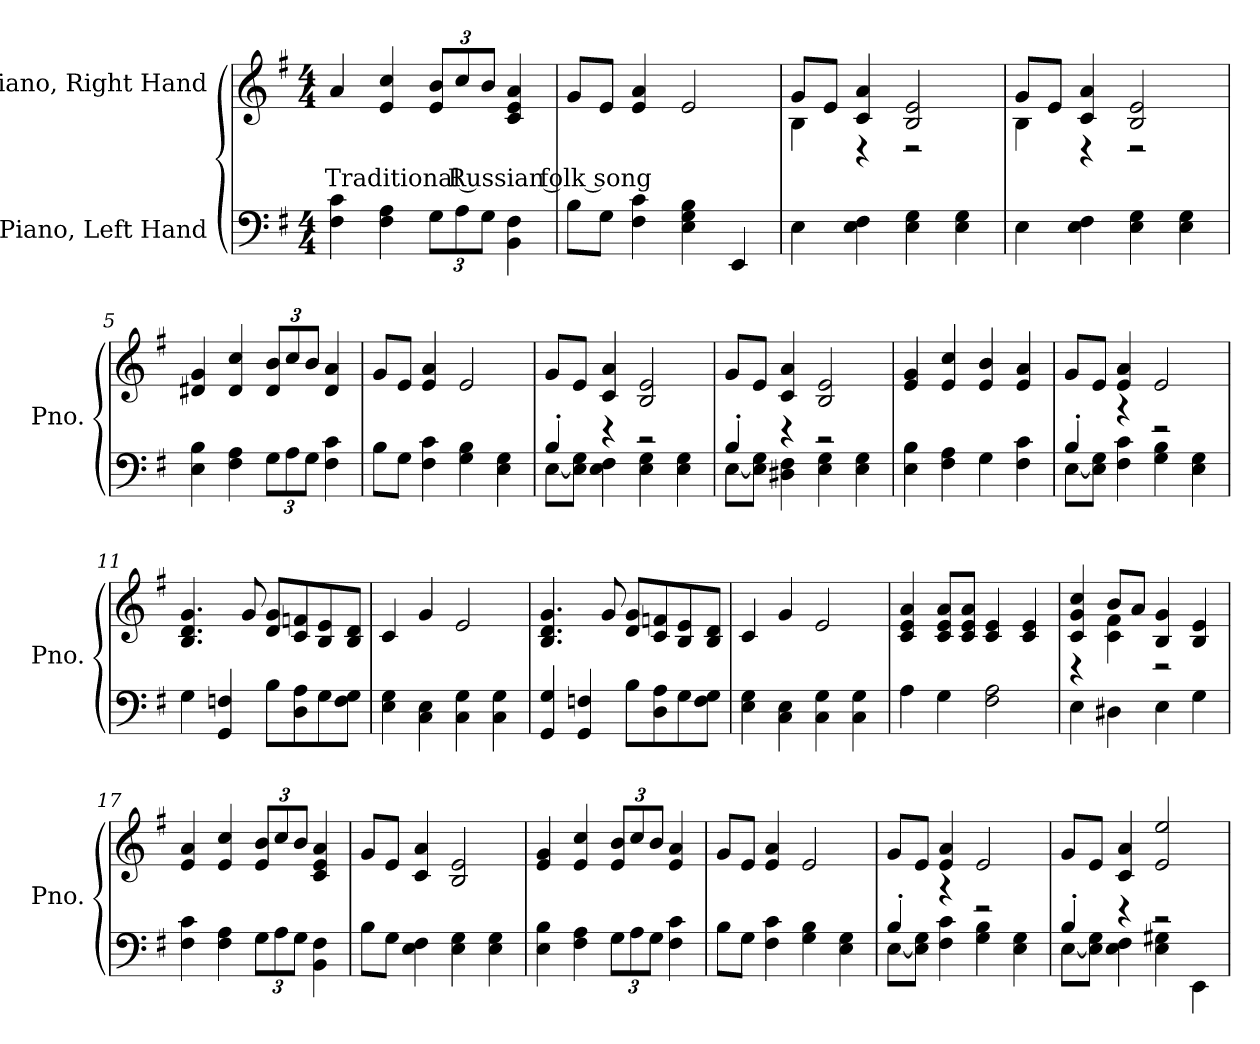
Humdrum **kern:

**kern	**kern	**text
*part2	*part1	*part1
*staff2	*staff1	*staff1
*I"Piano, Left Hand	*I"Piano, Right Hand	*
*I'Pno.	*I'Pno.	*
*clefF4	*clefG2	*
*k[f#]	*k[f#]	*
*M4/4	*M4/4	*
*MM100	*MM100	*
=1	=1	=1
!	!	!LO:LY:b
4F#\ 4c\	4a/	Traditional Russian folk song
4F#\ 4A\	4e/ 4cc/	.
*Xbrackettup	*Xbrackettup	*
12G\L	12e/ 12b/L	.
12A\	12cc/	.
12G\J	12b/J	.
4BB\ 4F#\	4c/ 4e/ 4a/	.
=2	=2	=2
8B\L	8g/L	.
8G\J	8e/J	.
4F#\ 4c\	4e/ 4a/	.
4E\ 4G\ 4B\	2e/	.
4EE/	.	.
=3	=3	=3
*	*^	*
4E\	8g/L	4B\	.
.	8e/J	.	.
4E\ 4F#\	4c/ 4a/	4r	.
4E\ 4G\	2B/ 2e/	2r	.
4E\ 4G\	.	.	.
!!LO:LB:g=z	!!
=4	=4	=4	=4
4E\	8g/L	4B\	.
.	8e/J	.	.
4E\ 4F#\	4c/ 4a/	4r	.
4E\ 4G\	2B/ 2e/	2r	.
4E\ 4G\	.	.	.
*	*v	*v	*
=5	=5	=5
4E\ 4B\	4d#X/ 4g/	.
4F#\ 4A\	4d#/ 4cc/	.
12G\L	12d#/ 12b/L	.
12A\	12cc/	.
12G\J	12b/J	.
4F#\ 4c\	4d#/ 4a/	.
=6	=6	=6
8B\L	8g/L	.
8G\J	8e/J	.
4F#\ 4c\	4e/ 4a/	.
4G\ 4B\	2e/	.
4E\ 4G\	.	.
=7	=7	=7
*^	*	*
4B'/	[8E\L	8g/L	.
.	8E\] 8G\J	8e/J	.
4r	4E\ 4F#\	4c/ 4a/	.
2r	4E\ 4G\	2B/ 2e/	.
.	4E\ 4G\	.	.
=8	=8	=8	=8
4B'/	[8E\L	8g/L	.
.	8E\] 8G\J	8e/J	.
4r	4D#X\ 4F#\	4c/ 4a/	.
2r	4E\ 4G\	2B/ 2e/	.
.	4E\ 4G\	.	.
*v	*v	*	*
=9	=9	=9
4E\ 4B\	4e/ 4g/	.
4F#\ 4A\	4e/ 4cc/	.
4G\	4e/ 4b/	.
4F#\ 4c\	4e/ 4a/	.
!!LO:LB:g=z
=10	=10	=10
*^	*	*
4B'/	[8E\L	8g/L	.
.	8E\] 8G\J	8e/J	.
4r	4F#\ 4c\	4e/ 4a/	.
2r	4G\ 4B\	2e/	.
.	4E\ 4G\	.	.
*v	*v	*	*
=11	=11	=11
4G\	4.B/ 4.d/ 4.g/	.
4GG/ 4Fn/	.	.
.	8g/	.
8B\L	8d/ 8g/L	.
8D\ 8A\	8c/ 8fn/	.
8G\	8B/ 8e/	.
8F\ 8G\J	8B/ 8d/J	.
=12	=12	=12
4E\ 4G\	4c/	.
4C\ 4E\	4g/	.
4C\ 4G\	2e/	.
4C\ 4G\	.	.
=13	=13	=13
4GG/ 4G/	4.B/ 4.d/ 4.g/	.
4GG/ 4Fn/	.	.
.	8g/	.
8B\L	8d/ 8g/L	.
8D\ 8A\	8c/ 8fn/	.
8G\	8B/ 8e/	.
8F\ 8G\J	8B/ 8d/J	.
=14	=14	=14
4E\ 4G\	4c/	.
4C\ 4E\	4g/	.
4C\ 4G\	2e/	.
4C\ 4G\	.	.
=15	=15	=15
4A\	4c/ 4e/ 4a/	.
4G\	8c/ 8e/ 8a/L	.
.	8c/ 8e/ 8a/J	.
2F#\ 2A\	4c/ 4e/	.
.	4c/ 4e/	.
!!LO:LB:g=z
=16	=16	=16
*	*^	*
4E\	4c/ 4g/ 4cc/	4r	.
4D#X\	8b/L	4c\ 4f#\	.
.	8a/J	.	.
4E\	4B/ 4g/	2r	.
4G\	4B/ 4e/	.	.
*	*v	*v	*
=17	=17	=17
4F#\ 4c\	4e/ 4a/	.
4F#\ 4A\	4e/ 4cc/	.
12G\L	12e/ 12b/L	.
12A\	12cc/	.
12G\J	12b/J	.
4BB\ 4F#\	4c/ 4e/ 4a/	.
=18	=18	=18
8B\L	8g/L	.
8G\J	8e/J	.
4E\ 4F#\	4c/ 4a/	.
4E\ 4G\	2B/ 2e/	.
4E\ 4G\	.	.
=19	=19	=19
4E\ 4B\	4e/ 4g/	.
4F#\ 4A\	4e/ 4cc/	.
12G\L	12e/ 12b/L	.
12A\	12cc/	.
12G\J	12b/J	.
4F#\ 4c\	4e/ 4a/	.
=20	=20	=20
8B\L	8g/L	.
8G\J	8e/J	.
4F#\ 4c\	4e/ 4a/	.
4G\ 4B\	2e/	.
4E\ 4G\	.	.
=21	=21	=21
*^	*	*
4B'/	[8E\L	8g/L	.
.	8E\] 8G\J	8e/J	.
4r	4F#\ 4c\	4e/ 4a/	.
2r	4G\ 4B\	2e/	.
.	4E\ 4G\	.	.
!!LO:LB:g=z
=22	=22	=22	=22
4B'/	[8E\L	8g/L	.
.	8E\] 8G\J	8e/J	.
4r	4E\ 4F#\	4c/ 4a/	.
2r	4E\ 4G#X\	2e/ 2ee/	.
.	4EE\	.	.
*v	*v	*	*
=	=	=
*-	*-	*-
